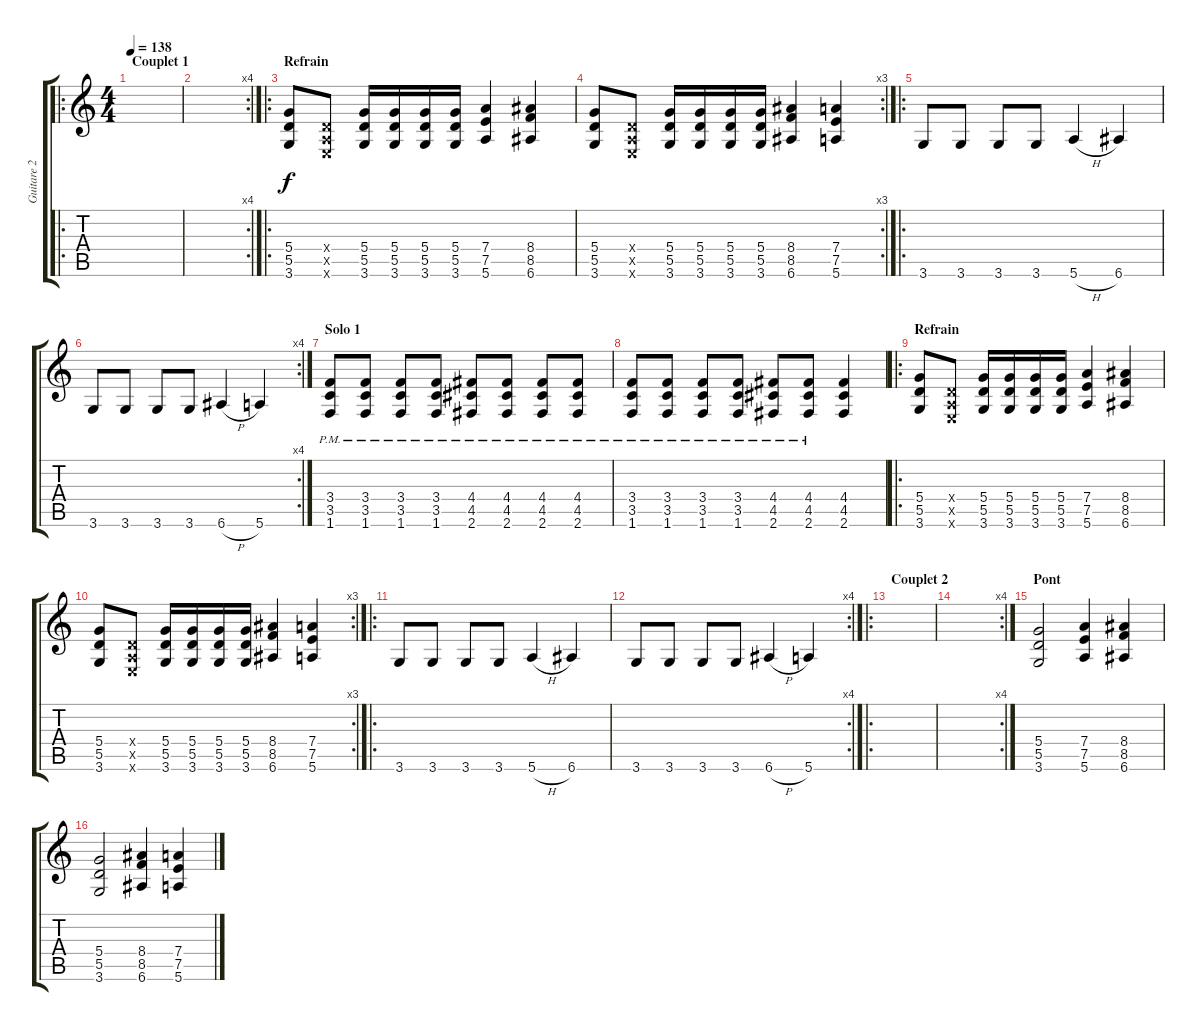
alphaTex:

\track ("Guitare 2" "Guitare 2") {instrument distortionguitar}
\staff {score tabs}
\tuning (E4 B3 G3 D3 A2 E2) {hide}
\ro
\ts (4 4)
\section ("" "Couplet 1")
\tempo 138
\clef g2
\ks c
|
\rc 4
|
\ro
\section ("" "Refrain")
(5.4 5.5 3.6).8 (0.4{x} 0.5{x} 0.6{x}).8 (5.4 5.5 3.6).16 (5.4 5.5 3.6).16 (5.4 5.5 3.6).16 (5.4 5.5 3.6).16 (7.4 7.5 5.6).4 (8.4 8.5 6.6).4 |
\rc 3
(5.4 5.5 3.6).8 (0.4{x} 0.5{x} 0.6{x}).8 (5.4 5.5 3.6).16 (5.4 5.5 3.6).16 (5.4 5.5 3.6).16 (5.4 5.5 3.6).16 (8.4 8.5 6.6).4 (7.4 7.5 5.6).4 |
\ro
3.6.8 3.6.8 3.6.8 3.6.8 5.6{h}.4 6.6.4 |
\rc 4
3.6.8 3.6.8 3.6.8 3.6.8 6.6{h}.4 5.6.4 |
\section ("" "Solo 1")
(3.4{pm} 3.5 1.6).8 (3.4{pm} 3.5 1.6).8 (3.4{pm} 3.5 1.6).8 (3.4{pm} 3.5 1.6).8 (4.4{pm} 4.5 2.6).8 (4.4{pm} 4.5 2.6).8 (4.4{pm} 4.5 2.6).8 (4.4{pm} 4.5 2.6).8 |
(3.4{pm} 3.5 1.6).8 (3.4{pm} 3.5 1.6).8 (3.4{pm} 3.5 1.6).8 (3.4{pm} 3.5 1.6).8 (4.4{pm} 4.5 2.6).8 (4.4{pm} 4.5 2.6).8 (4.4 4.5 2.6).4 |
\ro
\section ("" "Refrain")
(5.4 5.5 3.6).8 (0.4{x} 0.5{x} 0.6{x}).8 (5.4 5.5 3.6).16 (5.4 5.5 3.6).16 (5.4 5.5 3.6).16 (5.4 5.5 3.6).16 (7.4 7.5 5.6).4 (8.4 8.5 6.6).4 |
\rc 3
(5.4 5.5 3.6).8 (0.4{x} 0.5{x} 0.6{x}).8 (5.4 5.5 3.6).16 (5.4 5.5 3.6).16 (5.4 5.5 3.6).16 (5.4 5.5 3.6).16 (8.4 8.5 6.6).4 (7.4 7.5 5.6).4 |
\ro
3.6.8 3.6.8 3.6.8 3.6.8 5.6{h}.4 6.6.4 |
\rc 4
3.6.8 3.6.8 3.6.8 3.6.8 6.6{h}.4 5.6.4 |
\ro
\section ("" "Couplet 2")
|
\rc 4
|
\section ("" "Pont ")
(5.4 5.5 3.6).2 (7.4 7.5 5.6).4 (8.4 8.5 6.6).4 |
(5.4 5.5 3.6).2 (8.4 8.5 6.6).4 (7.4 7.5 5.6).4
